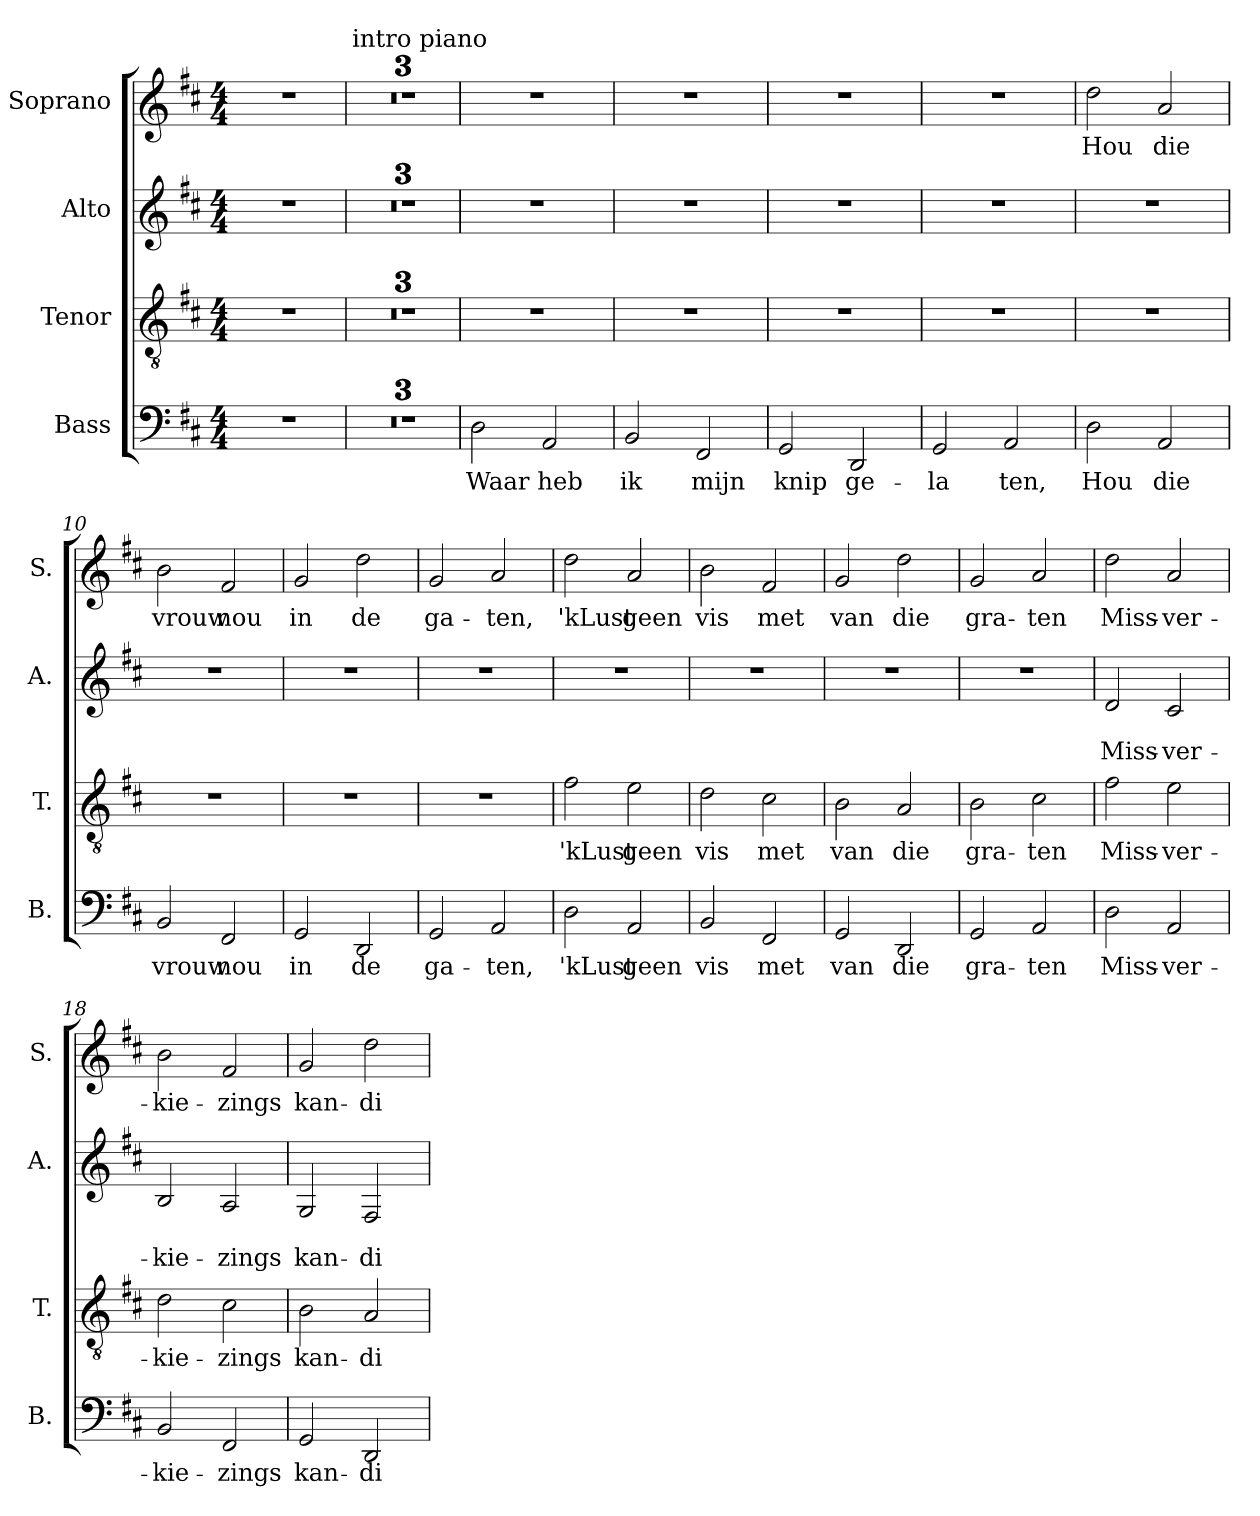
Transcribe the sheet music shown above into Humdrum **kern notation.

**kern	**text	**kern	**text	**kern	**text	**text	**kern	**text
*part4	*part4	*part3	*part3	*part2	*part2	*part2	*part1	*part1
*staff4	*staff4	*staff3	*staff3	*staff2	*staff2	*staff2	*staff1	*staff1
*I"Bass	*	*I"Tenor	*	*I"Alto	*	*	*I"Soprano	*
*I'B.	*	*I'T.	*	*I'A.	*	*	*I'S.	*
*clefF4	*	*clefGv2	*	*clefG2	*	*	*clefG2	*
*k[f#c#]	*	*k[f#c#]	*	*k[f#c#]	*	*	*k[f#c#]	*
*M4/4	*	*M4/4	*	*M4/4	*	*	*M4/4	*
=1	=1	=1	=1	=1	=1	=1	=1	=1
1r	.	1r	.	1r	.	.	1r	.
=2	=2	=2	=2	=2	=2	=2	=2	=2
!	!	!	!	!	!	!	!LO:TX:a:t=intro piano	!
1r	.	1r	.	1r	.	.	1r	.
=3	=3	=3	=3	=3	=3	=3	=3	=3
1r	.	1r	.	1r	.	.	1r	.
=4	=4	=4	=4	=4	=4	=4	=4	=4
1r	.	1r	.	1r	.	.	1r	.
=5	=5	=5	=5	=5	=5	=5	=5	=5
*	*	*	*	*	*	*	*MM100	*
2D\	Waar	1r	.	1r	.	.	1r	.
2AA/	heb	.	.	.	.	.	.	.
=6	=6	=6	=6	=6	=6	=6	=6	=6
2BB/	ik	1r	.	1r	.	.	1r	.
2FF#/	mijn	.	.	.	.	.	.	.
=7	=7	=7	=7	=7	=7	=7	=7	=7
2GG/	knip	1r	.	1r	.	.	1r	.
2DD/	ge-	.	.	.	.	.	.	.
=8	=8	=8	=8	=8	=8	=8	=8	=8
2GG/	-la	1r	.	1r	.	.	1r	.
2AA/	ten,	.	.	.	.	.	.	.
=9	=9	=9	=9	=9	=9	=9	=9	=9
2D\	Hou	1r	.	1r	.	.	2dd\	Hou
2AA/	die	.	.	.	.	.	2a/	die
!!LO:LB:g=z
=10	=10	=10	=10	=10	=10	=10	=10	=10
2BB/	vrouw	1r	.	1r	.	.	2b\	vrouw
2FF#/	nou	.	.	.	.	.	2f#/	nou
=11	=11	=11	=11	=11	=11	=11	=11	=11
2GG/	in	1r	.	1r	.	.	2g/	in
2DD/	de	.	.	.	.	.	2dd\	de
=12	=12	=12	=12	=12	=12	=12	=12	=12
2GG/	ga-	1r	.	1r	.	.	2g/	ga-
2AA/	-ten,	.	.	.	.	.	2a/	-ten,
=13	=13	=13	=13	=13	=13	=13	=13	=13
2D\	'kLust	2f#\	'kLust	1r	.	.	2dd\	'kLust
2AA/	geen	2e\	geen	.	.	.	2a/	geen
=14	=14	=14	=14	=14	=14	=14	=14	=14
2BB/	vis	2d\	vis	1r	.	.	2b\	vis
2FF#/	met	2c#\	met	.	.	.	2f#/	met
=15	=15	=15	=15	=15	=15	=15	=15	=15
2GG/	van	2B\	van	1r	.	.	2g/	van
2DD/	die	2A/	die	.	.	.	2dd\	die
=16	=16	=16	=16	=16	=16	=16	=16	=16
2GG/	gra-	2B\	gra-	1r	.	.	2g/	gra-
2AA/	-ten	2c#\	-ten	.	.	.	2a/	-ten
=17	=17	=17	=17	=17	=17	=17	=17	=17
2D\	Miss-	2f#\	Miss-	2d/	.	Miss-	2dd\	Miss-
2AA/	-ver-	2e\	-ver-	2c#/	.	-ver-	2a/	-ver-
!!LO:PB:g=z
=18	=18	=18	=18	=18	=18	=18	=18	=18
2BB/	-kie-	2d\	-kie-	2B/	.	-kie-	2b\	-kie-
2FF#/	-zings	2c#\	-zings	2A/	.	-zings	2f#/	-zings
=19	=19	=19	=19	=19	=19	=19	=19	=19
2GG/	kan-	2B\	kan-	2G/	.	kan-	2g/	kan-
2DD/	-di-	2A/	-di-	2F#/	.	-di-	2dd\	-di-
=	=	=	=	=	=	=	=	=
*-	*-	*-	*-	*-	*-	*-	*-	*-
